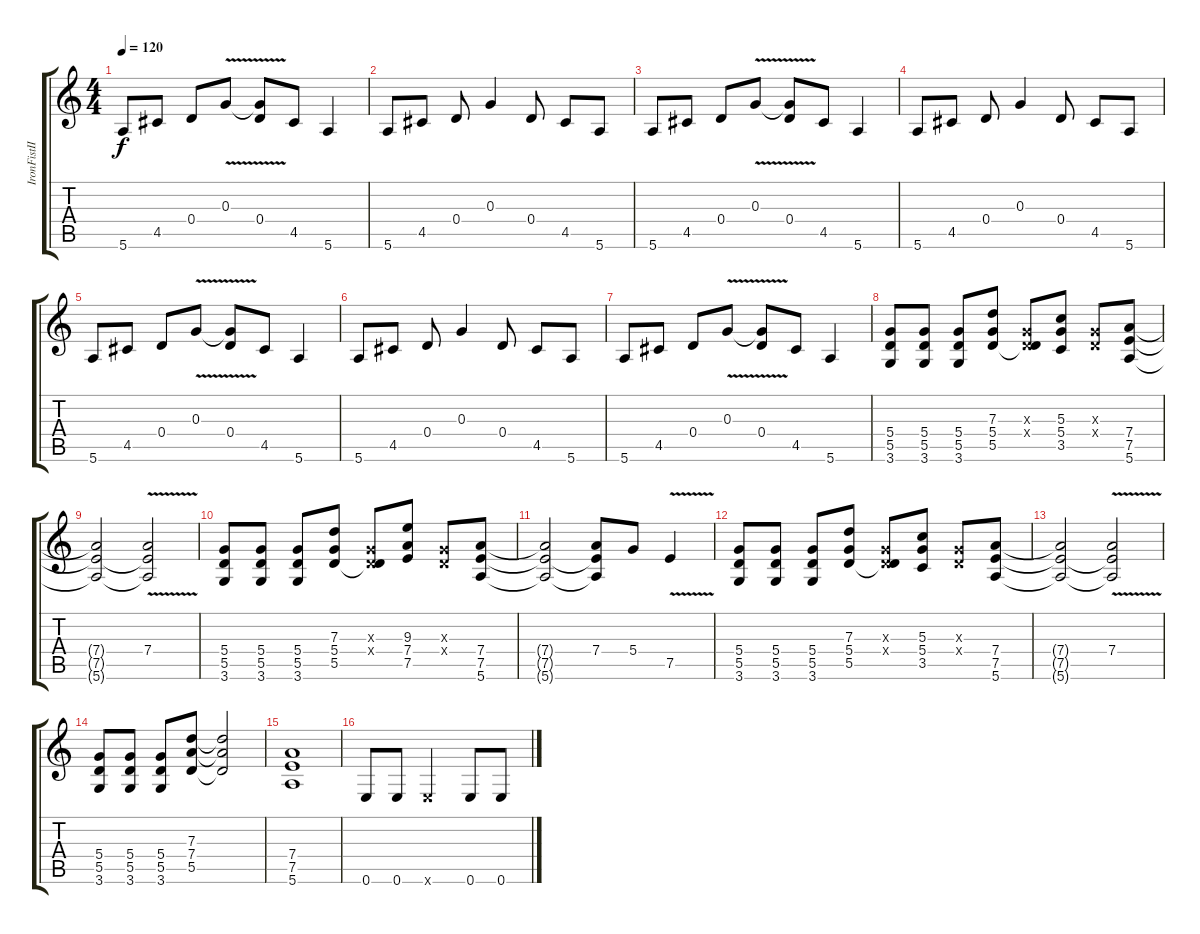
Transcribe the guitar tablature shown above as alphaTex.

\track ("IronFistII" "IronFistII") {instrument distortionguitar}
\staff {score tabs}
\tuning (E4 B3 G3 D3 A2 E2) {hide}
\ts (4 4)
\tempo 120
\clef g2
\ks c
5.6.8{dy f} 4.5.8 0.4.8 0.3{v}.8 (0.3{t} 0.4).8 4.5.8 5.6.4 |
5.6.8 4.5.8 0.4.8 0.3.4 0.4.8 4.5.8 5.6.8 |
5.6.8 4.5.8 0.4.8 0.3{v}.8 (0.3{t} 0.4).8 4.5.8 5.6.4 |
5.6.8 4.5.8 0.4.8 0.3.4 0.4.8 4.5.8 5.6.8 |
5.6.8 4.5.8 0.4.8 0.3{v}.8 (0.3{t} 0.4).8 4.5.8 5.6.4 |
5.6.8 4.5.8 0.4.8 0.3.4 0.4.8 4.5.8 5.6.8 |
5.6.8 4.5.8 0.4.8 0.3{v}.8 (0.3{t} 0.4).8 4.5.8 5.6.4 |
(5.4 5.5 3.6).8 (5.4 5.5 3.6).8 (5.4 5.5 3.6).8 (7.3 5.4 5.5).8 (0.3{x} 0.4{x} 5.5{t}).8 (5.3 5.4 3.5).8 (0.3{x} 0.4{x}).8 (7.4 7.5 5.6).8 |
(7.4{t} 7.5{t} 5.6{t}).2 (7.4{v} 7.5{t} 5.6{t}).2 |
(5.4 5.5 3.6).8 (5.4 5.5 3.6).8 (5.4 5.5 3.6).8 (7.3 5.4 5.5).8 (0.3{x} 0.4{x} 5.5{t}).8 (9.3 7.4 7.5).8 (0.3{x} 0.4{x}).8 (7.4 7.5 5.6).8 |
(7.4{t} 7.5{t} 5.6{t}).2 (7.4 7.5{t} 5.6{t}).8 5.4.8 7.5{v}.4 |
(5.4 5.5 3.6).8 (5.4 5.5 3.6).8 (5.4 5.5 3.6).8 (7.3 5.4 5.5).8 (0.3{x} 0.4{x} 5.5{t}).8 (5.3 5.4 3.5).8 (0.3{x} 0.4{x}).8 (7.4 7.5 5.6).8 |
(7.4{t} 7.5{t} 5.6{t}).2 (7.4{v} 7.5{t} 5.6{t}).2 |
(5.4 5.5 3.6).8 (5.4 5.5 3.6).8 (5.4 5.5 3.6).8 (7.3 7.4 5.5).8 (7.3{t} 7.4{t} 5.5{t}).2{volume 9} |
(7.4 7.5 5.6).1 |
0.6.8{volume 14} 0.6.8 0.6{x}.2 0.6.8 0.6.8
